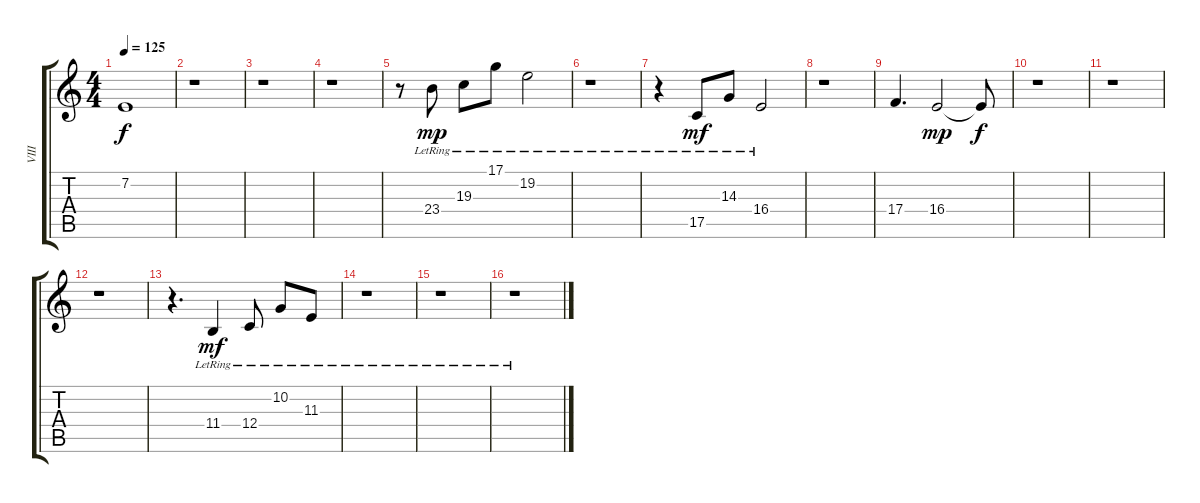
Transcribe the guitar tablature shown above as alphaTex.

\track ("VIII" "VIII") {instrument celesta}
\staff {score tabs}
\tuning (D4 A3 F3 C3 G2 D2) {hide}
\ts (4 4)
\tempo 125
\clef g2
\ks c
7.2{t}.1{dy f} |
r.1 |
r.1 |
r.1 |
r.8 23.4{lr}.8{dy mp} 19.3{lr}.8 17.1{lr}.8 19.2{lr}.2 |
r.1 |
r.4 17.5{lr}.8{dy mf} 14.3{lr}.8 16.4{lr}.2 |
r.1 |
17.4.4{d} 16.4.2{dy mp} 16.4{t}.8{dy f} |
r.1 |
r.1 |
r.1 |
r.4{d} 11.4{lr}.4{dy mf} 12.4{lr}.8 10.2{lr}.8 11.3{lr}.8 |
r.1 |
r.1 |
r.1
